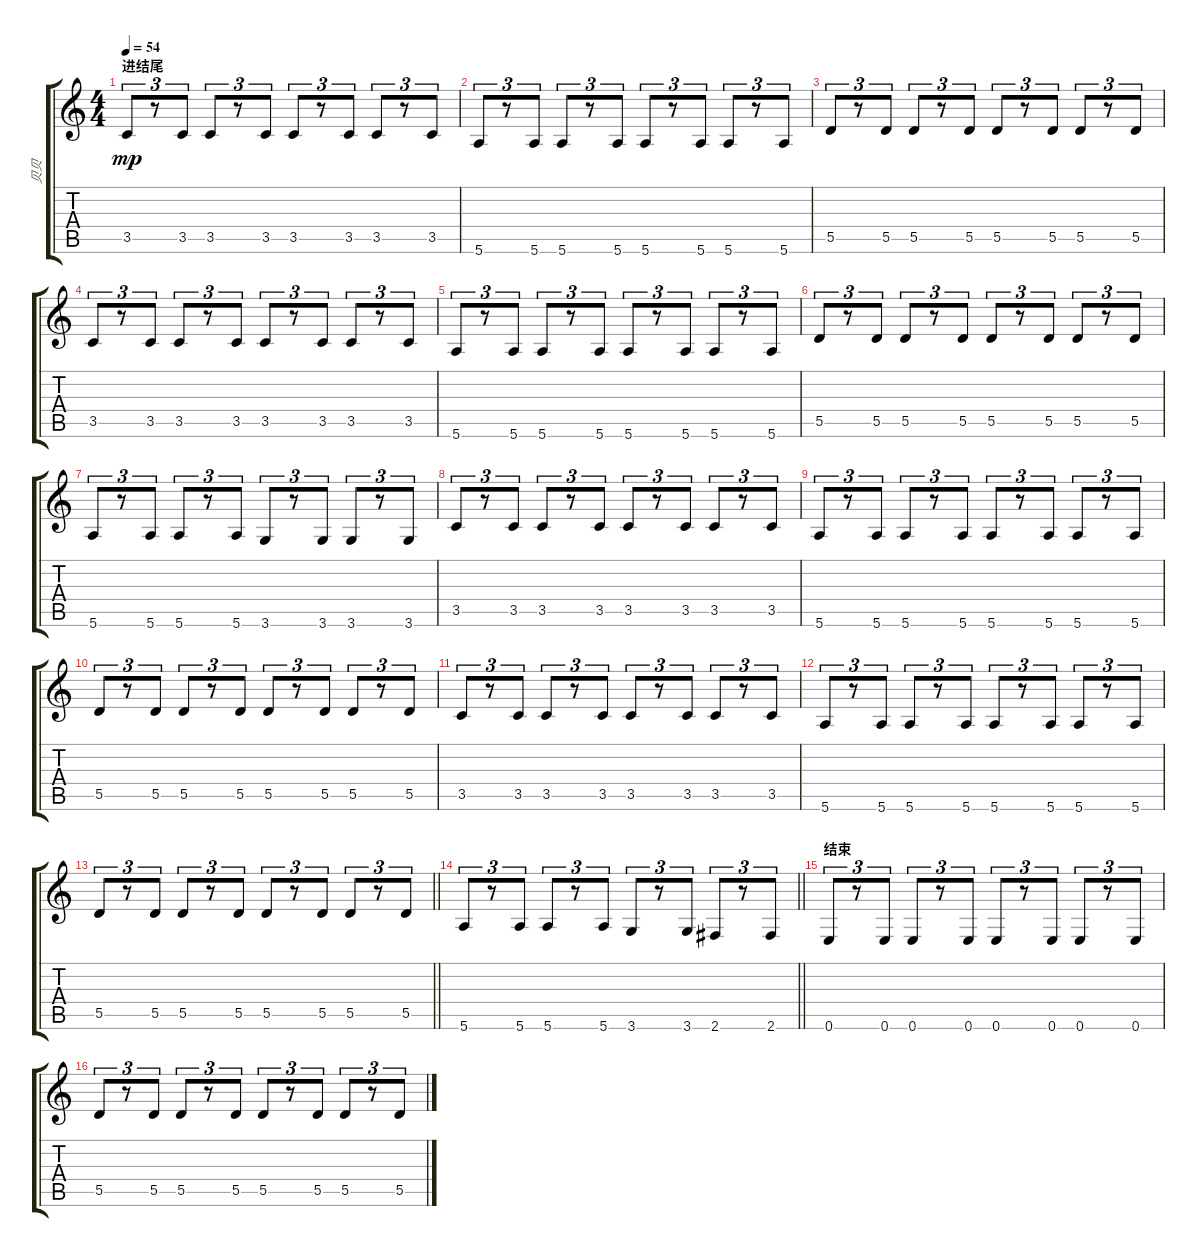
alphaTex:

\track ("贝贝" "贝贝") {instrument acousticguitarnylon}
\staff {score tabs}
\tuning (E4 B3 G3 D3 A2 E2) {hide}
\ts (4 4)
\section ("" "进结尾")
\tempo 54
\clef g2
\ks c
3.5.8{tu (3 2) dy mp} r.8{tu (3 2)} 3.5.8{tu (3 2)} 3.5.8{tu (3 2)} r.8{tu (3 2)} 3.5.8{tu (3 2)} 3.5.8{tu (3 2)} r.8{tu (3 2)} 3.5.8{tu (3 2)} 3.5.8{tu (3 2)} r.8{tu (3 2)} 3.5.8{tu (3 2)} |
5.6.8{tu (3 2)} r.8{tu (3 2)} 5.6.8{tu (3 2)} 5.6.8{tu (3 2)} r.8{tu (3 2)} 5.6.8{tu (3 2)} 5.6.8{tu (3 2)} r.8{tu (3 2)} 5.6.8{tu (3 2)} 5.6.8{tu (3 2)} r.8{tu (3 2)} 5.6.8{tu (3 2)} |
5.5.8{tu (3 2)} r.8{tu (3 2)} 5.5.8{tu (3 2)} 5.5.8{tu (3 2)} r.8{tu (3 2)} 5.5.8{tu (3 2)} 5.5.8{tu (3 2)} r.8{tu (3 2)} 5.5.8{tu (3 2)} 5.5.8{tu (3 2)} r.8{tu (3 2)} 5.5.8{tu (3 2)} |
3.5.8{tu (3 2)} r.8{tu (3 2)} 3.5.8{tu (3 2)} 3.5.8{tu (3 2)} r.8{tu (3 2)} 3.5.8{tu (3 2)} 3.5.8{tu (3 2)} r.8{tu (3 2)} 3.5.8{tu (3 2)} 3.5.8{tu (3 2)} r.8{tu (3 2)} 3.5.8{tu (3 2)} |
5.6.8{tu (3 2)} r.8{tu (3 2)} 5.6.8{tu (3 2)} 5.6.8{tu (3 2)} r.8{tu (3 2)} 5.6.8{tu (3 2)} 5.6.8{tu (3 2)} r.8{tu (3 2)} 5.6.8{tu (3 2)} 5.6.8{tu (3 2)} r.8{tu (3 2)} 5.6.8{tu (3 2)} |
5.5.8{tu (3 2)} r.8{tu (3 2)} 5.5.8{tu (3 2)} 5.5.8{tu (3 2)} r.8{tu (3 2)} 5.5.8{tu (3 2)} 5.5.8{tu (3 2)} r.8{tu (3 2)} 5.5.8{tu (3 2)} 5.5.8{tu (3 2)} r.8{tu (3 2)} 5.5.8{tu (3 2)} |
5.6.8{tu (3 2)} r.8{tu (3 2)} 5.6.8{tu (3 2)} 5.6.8{tu (3 2)} r.8{tu (3 2)} 5.6.8{tu (3 2)} 3.6.8{tu (3 2)} r.8{tu (3 2)} 3.6.8{tu (3 2)} 3.6.8{tu (3 2)} r.8{tu (3 2)} 3.6.8{tu (3 2)} |
3.5.8{tu (3 2)} r.8{tu (3 2)} 3.5.8{tu (3 2)} 3.5.8{tu (3 2)} r.8{tu (3 2)} 3.5.8{tu (3 2)} 3.5.8{tu (3 2)} r.8{tu (3 2)} 3.5.8{tu (3 2)} 3.5.8{tu (3 2)} r.8{tu (3 2)} 3.5.8{tu (3 2)} |
5.6.8{tu (3 2)} r.8{tu (3 2)} 5.6.8{tu (3 2)} 5.6.8{tu (3 2)} r.8{tu (3 2)} 5.6.8{tu (3 2)} 5.6.8{tu (3 2)} r.8{tu (3 2)} 5.6.8{tu (3 2)} 5.6.8{tu (3 2)} r.8{tu (3 2)} 5.6.8{tu (3 2)} |
5.5.8{tu (3 2)} r.8{tu (3 2)} 5.5.8{tu (3 2)} 5.5.8{tu (3 2)} r.8{tu (3 2)} 5.5.8{tu (3 2)} 5.5.8{tu (3 2)} r.8{tu (3 2)} 5.5.8{tu (3 2)} 5.5.8{tu (3 2)} r.8{tu (3 2)} 5.5.8{tu (3 2)} |
3.5.8{tu (3 2)} r.8{tu (3 2)} 3.5.8{tu (3 2)} 3.5.8{tu (3 2)} r.8{tu (3 2)} 3.5.8{tu (3 2)} 3.5.8{tu (3 2)} r.8{tu (3 2)} 3.5.8{tu (3 2)} 3.5.8{tu (3 2)} r.8{tu (3 2)} 3.5.8{tu (3 2)} |
5.6.8{tu (3 2)} r.8{tu (3 2)} 5.6.8{tu (3 2)} 5.6.8{tu (3 2)} r.8{tu (3 2)} 5.6.8{tu (3 2)} 5.6.8{tu (3 2)} r.8{tu (3 2)} 5.6.8{tu (3 2)} 5.6.8{tu (3 2)} r.8{tu (3 2)} 5.6.8{tu (3 2)} |
\barLineRight lightlight
5.5.8{tu (3 2)} r.8{tu (3 2)} 5.5.8{tu (3 2)} 5.5.8{tu (3 2)} r.8{tu (3 2)} 5.5.8{tu (3 2)} 5.5.8{tu (3 2)} r.8{tu (3 2)} 5.5.8{tu (3 2)} 5.5.8{tu (3 2)} r.8{tu (3 2)} 5.5.8{tu (3 2)} |
\barLineRight lightlight
5.6.8{tu (3 2)} r.8{tu (3 2)} 5.6.8{tu (3 2)} 5.6.8{tu (3 2)} r.8{tu (3 2)} 5.6.8{tu (3 2)} 3.6.8{tu (3 2)} r.8{tu (3 2)} 3.6.8{tu (3 2)} 2.6.8{tu (3 2)} r.8{tu (3 2)} 2.6.8{tu (3 2)} |
\section ("" "结束")
0.6.8{tu (3 2)} r.8{tu (3 2)} 0.6.8{tu (3 2)} 0.6.8{tu (3 2)} r.8{tu (3 2)} 0.6.8{tu (3 2)} 0.6.8{tu (3 2)} r.8{tu (3 2)} 0.6.8{tu (3 2)} 0.6.8{tu (3 2)} r.8{tu (3 2)} 0.6.8{tu (3 2)} |
5.5.8{tu (3 2)} r.8{tu (3 2)} 5.5.8{tu (3 2)} 5.5.8{tu (3 2)} r.8{tu (3 2)} 5.5.8{tu (3 2)} 5.5.8{tu (3 2)} r.8{tu (3 2)} 5.5.8{tu (3 2)} 5.5.8{tu (3 2)} r.8{tu (3 2)} 5.5.8{tu (3 2)}
